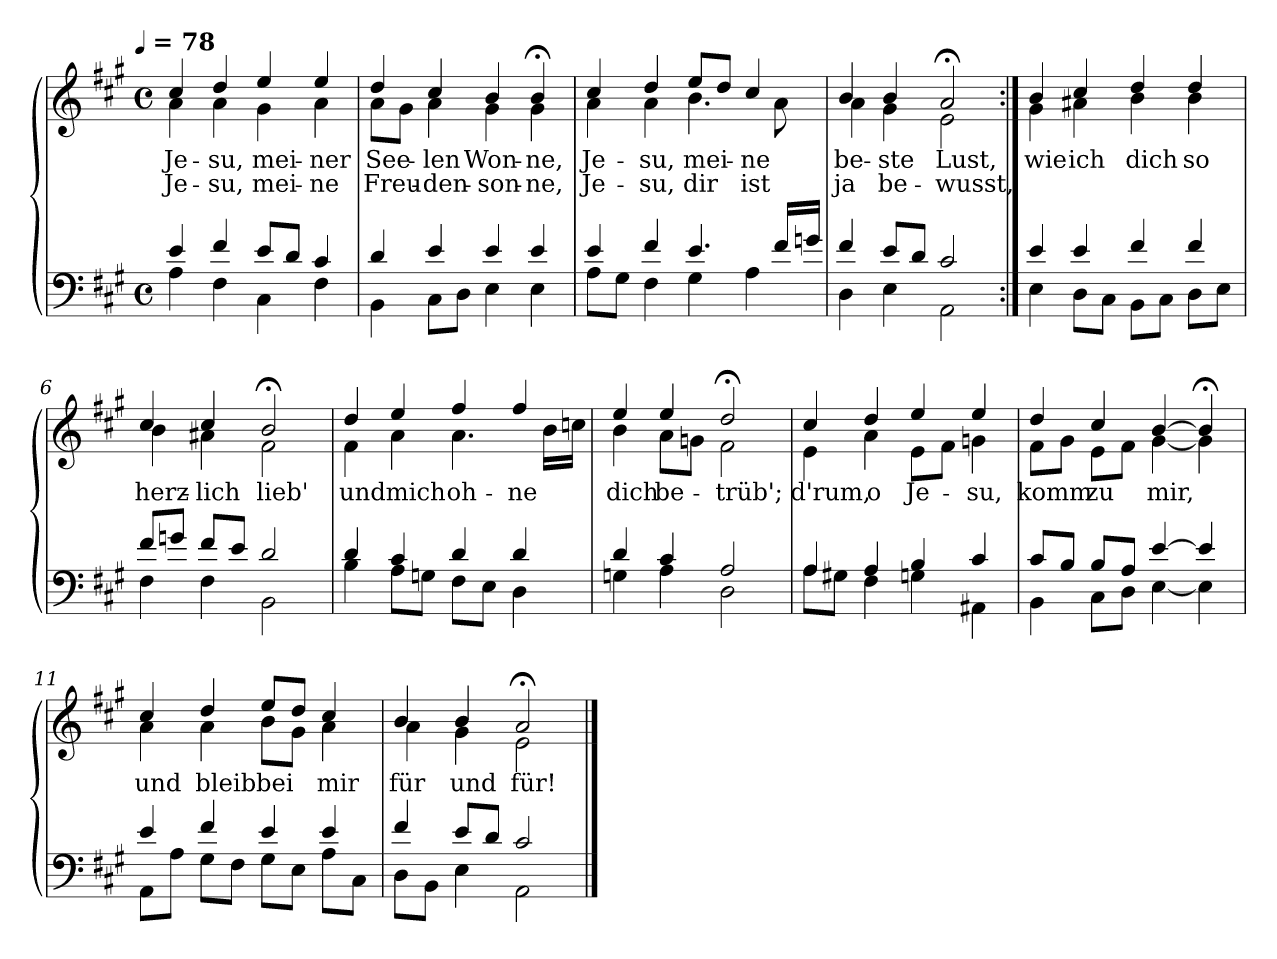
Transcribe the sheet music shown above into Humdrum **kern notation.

**kern	**kern	**text	**text	**dynam
*part1	*part1	*part1	*part1	*part1
*staff2	*staff1	*staff1	*staff1	*staff1/2
*clefF4	*clefG2	*	*	*
*k[f#c#g#]	*k[f#c#g#]	*	*	*
!!LO:TX:omd:t=[quarter] = 78
*M4/4	*M4/4	*	*	*
*met(c)	*met(c)	*	*	*
*MM78	*MM78	*	*	*
=1	=1	=1	=1	=1
*^	*^	*	*	*
4e	4A	4cc#	4a	Je-	Je-	.
4f#	4F#	4dd	4a	-su,	-su,	.
8eL	4C#	4ee	4g#	mei-	mei-	.
8dJ	.	.	.	.	.	.
4c#	4F#	4ee	4a	-ner	-ne	.
=2	=2	=2	=2	=2	=2	=2
4d	4BB	4dd	8aL	See-	Freu-	.
.	.	.	8g#J	.	.	.
4e	8C#L	4cc#	4a	-len	-den-	.
.	8DJ	.	.	.	.	.
4e	4E	4b	4g#	Won-	-son-	.
4e	4E	4b;<	4g#	-ne,	-ne,	.
=3	=3	=3	=3	=3	=3	=3
4e	8AL	4cc#	4a	Je-	Je-	.
.	8G#J	.	.	.	.	.
4f#	4F#	4dd	4a	-su,	-su,	.
4.e	4G#	8eeL	4.b	mei-	dir	.
.	.	8ddJ	.	.	.	.
.	4A	4cc#	.	-ne	ist	♩ = 75
16f#LL	.	.	8a	.	.	.
16gnJJ	.	.	.	.	.	.
=4	=4	=4	=4	=4	=4	=4
*	*	*MM72	*	*	*	*
4f#	4D	4b	4a	be-	ja	.
8eL	4E	4b	4g#	-ste	be-	.
8dJ	.	.	.	.	.	.
2c#	2AA	2a;<	2e	Lust,	-wusst,	.
!!LO:LB:g=z	!!
=5:|!	=5:|!	=5:|!	=5:|!	=5:|!	=5:|!	=5:|!
*	*	*MM75	*	*	*	*
4e	4E	4b	4g#	wie	.	.
4e	8DL	4cc#	4a#X	ich	.	.
.	8C#J	.	.	.	.	.
4f#	8BBL	4dd	4b	dich	.	.
.	8C#J	.	.	.	.	.
4f#	8DL	4dd	4b	so	.	.
.	8EJ	.	.	.	.	.
=6	=6	=6	=6	=6	=6	=6
8f#L	4F#	4cc#	4b	herz-	.	.
8gnJ	.	.	.	.	.	.
8f#L	4F#	4cc#	4a#X	-lich	.	♩ = 72
8eJ	.	.	.	.	.	.
2d	2BB	2b;<	2f#	lieb'	.	.
=7	=7	=7	=7	=7	=7	=7
*	*	*MM73	*	*	*	*
4d	4B	4dd	4f#	und	.	.
4c#	8AL	4ee	4a	mich	.	.
.	8GnJ	.	.	.	.	.
4d	8F#L	4ff#	4.a	oh-	.	.
.	8EJ	.	.	.	.	.
4d	4D	4ff#	.	-ne	.	.
.	.	.	16bLL	.	.	.
.	.	.	16ccnJJ	.	.	.
=8	=8	=8	=8	=8	=8	=8
*	*	*MM70	*	*	*	*
4d	4Gn	4ee	4b	dich	.	.
4c#	4A	4ee	8aL	be-	.	.
.	.	.	8gnJ	.	.	.
2A	2D	2dd;<	2f#	-trüb';	.	.
!!LO:LB:g=z	!!
=9	=9	=9	=9	=9	=9	=9
*	*	*MM73	*	*	*	*
4A	8AL	4cc#	4e	d'rum,	.	.
.	8G#XJ	.	.	.	.	.
4A	4F#	4dd	4a	o	.	.
4B	4Gn	4ee	8eL	Je-	.	.
.	.	.	8f#J	.	.	.
4c#	4AA#X	4ee	4gn	-su,	.	.
=10	=10	=10	=10	=10	=10	=10
8c#L	4BB	4dd	8f#L	komm	.	.
8BJ	.	.	8g#J	.	.	.
8BL	8C#L	4cc#	8eL	zu	.	.
8AJ	8DJ	.	8f#J	.	.	.
[4e	[4E	[4b	[4g#	mir,	.	♩ = 72
4e]	4E]	4b;<]	4g#]	.	.	.
=11	=11	=11	=11	=11	=11	=11
*	*	*MM73	*	*	*	*
4e	8AAL	4cc#	4a	und	.	.
.	8AJ	.	.	.	.	.
4f#	8G#L	4dd	4a	bleib	.	.
.	8F#J	.	.	.	.	.
4e	8G#L	8eeL	8bL	bei	.	.
.	8EJ	8ddJ	8g#J	.	.	.
4e	8AL	4cc#	4a	mir	.	♩ =71
.	8C#J	.	.	.	.	.
=12	=12	=12	=12	=12	=12	=12
*	*	*MM68	*	*	*	*
4f#	8DL	4b	4a	für	.	.
.	8BBJ	.	.	.	.	.
8eL	4E	4b	4g#	und	.	♩ = 62
8dJ	.	.	.	.	.	.
2c#	2AA	2a;<	2e	für!	.	.
*v	*v	*	*	*	*	*
*	*v	*v	*	*	*
==	==	==	==	==
*-	*-	*-	*-	*-
